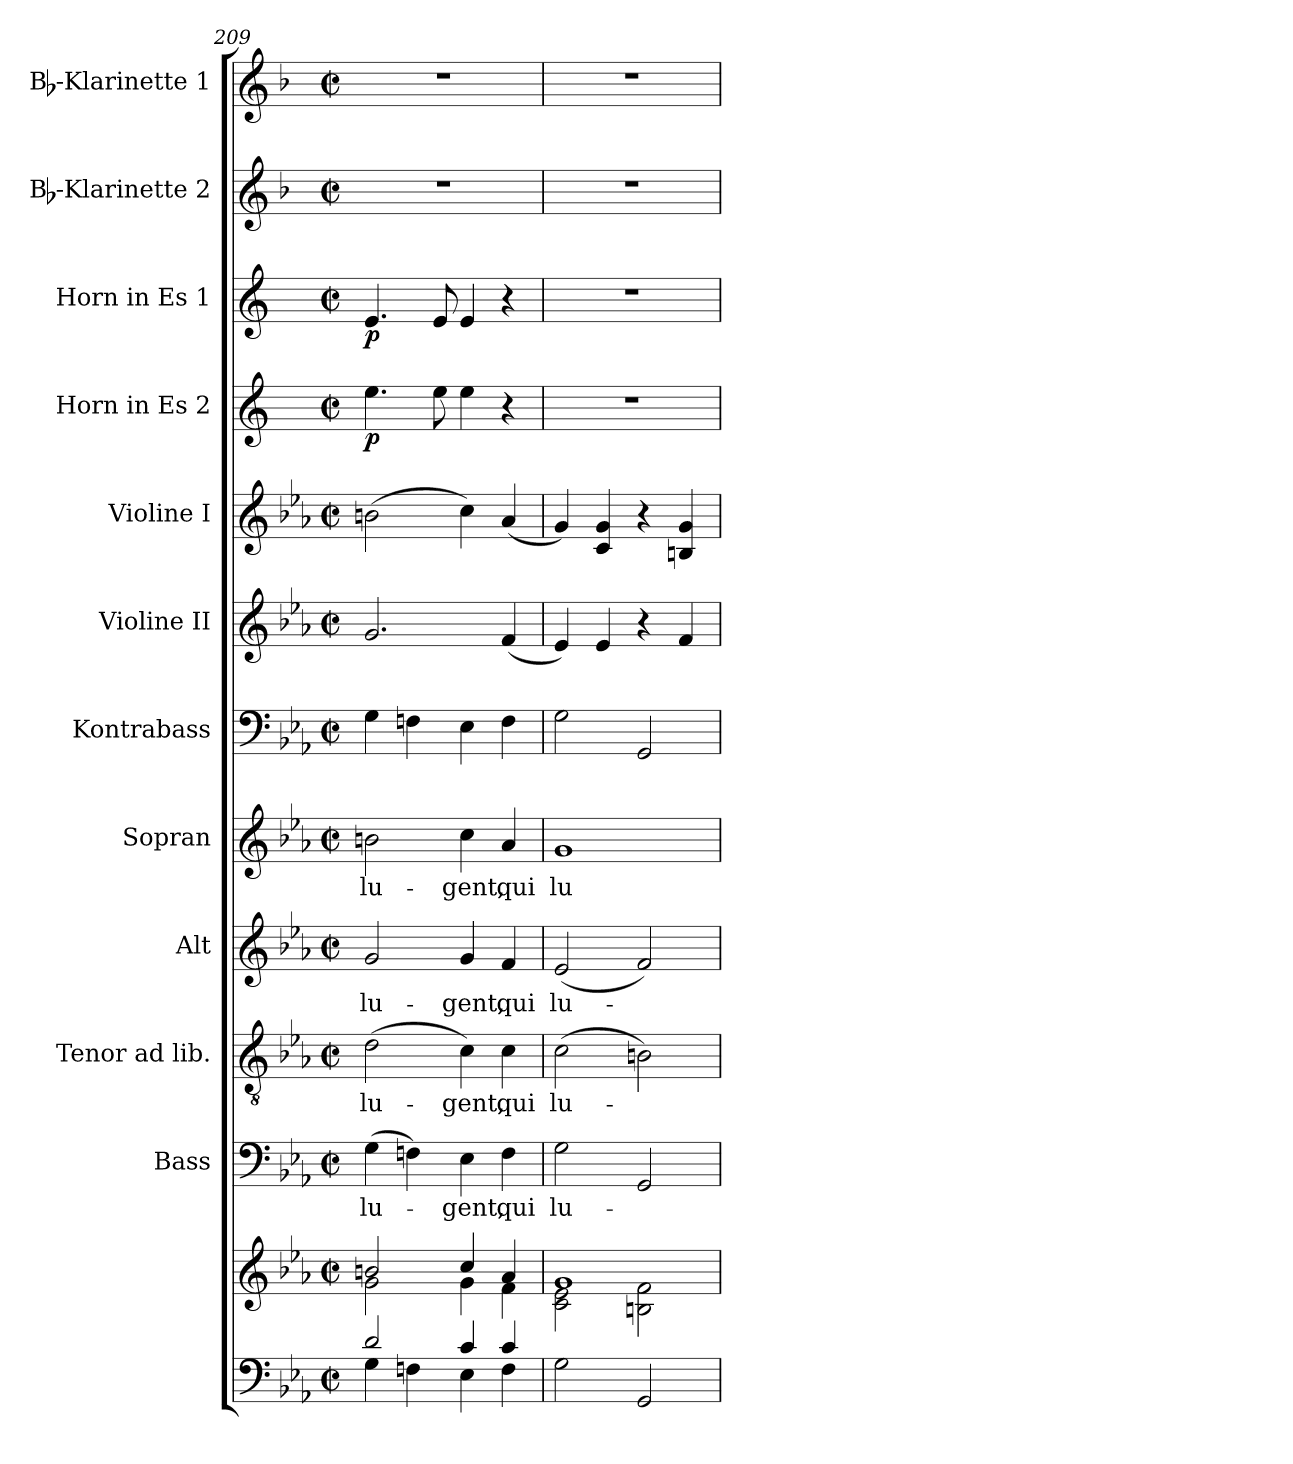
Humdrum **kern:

**kern	**kern	**kern	**text	**kern	**text	**kern	**text	**kern	**text	**kern	**kern	**kern	**kern	**dynam	**kern	**dynam	**kern	**kern
*part12	*part12	*part11	*part11	*part10	*part10	*part9	*part9	*part8	*part8	*part7	*part6	*part5	*part4	*part4	*part3	*part3	*part2	*part1
*staff13	*staff12	*staff11	*staff11	*staff10	*staff10	*staff9	*staff9	*staff8	*staff8	*staff7	*staff6	*staff5	*staff4	*staff4	*staff3	*staff3	*staff2	*staff1
*	*	*I"Bass	*	*I"Tenor ad lib.	*	*I"Alt	*	*I"Sopran	*	*I"Kontrabass	*I"Violine II	*I"Violine I	*I"Horn in Es 2	*	*I"Horn in Es 1	*	*I"Bb-Klarinette 2	*I"Bb-Klarinette 1
*	*	*I'B.	*	*I'T.	*	*I'A.	*	*I'S.	*	*I'Kb.	*I'Vl. II	*I'Vl. I	*	*	*	*	*I'Bb Kl. 2	*I'Bb Kl. 1
*clefF4	*clefG2	*clefF4	*	*clefGv2	*	*clefG2	*	*clefG2	*	*clefF4	*clefG2	*clefG2	*clefG2	*	*clefG2	*	*clefG2	*clefG2
*	*	*	*	*	*	*	*	*	*	*ITrd7c12	*	*	*ITrd5c9	*	*ITrd5c9	*	*ITrd1c2	*ITrd1c2
*k[b-e-a-]	*k[b-e-a-]	*k[b-e-a-]	*	*k[b-e-a-]	*	*k[b-e-a-]	*	*k[b-e-a-]	*	*k[b-e-a-]	*k[b-e-a-]	*k[b-e-a-]	*k[b-e-a-]	*	*k[b-e-a-]	*	*k[b-e-a-]	*k[b-e-a-]
*E-:	*E-:	*E-:	*	*E-:	*	*E-:	*	*E-:	*	*E-:	*E-:	*E-:	*E-:	*	*E-:	*	*E-:	*E-:
*M2/2	*M2/2	*M2/2	*	*M2/2	*	*M2/2	*	*M2/2	*	*M2/2	*M2/2	*M2/2	*M2/2	*	*M2/2	*	*M2/2	*M2/2
*met(c|)	*met(c|)	*met(c|)	*	*met(c|)	*	*met(c|)	*	*met(c|)	*	*met(c|)	*met(c|)	*met(c|)	*met(c|)	*	*met(c|)	*	*met(c|)	*met(c|)
=209	=209	=209	=209	=209	=209	=209	=209	=209	=209	=209	=209	=209	=209	=209	=209	=209	=209	=209
*^	*^	*	*	*	*	*	*	*	*	*	*	*	*	*	*	*	*	*
!	!	!	!	!	!LO:LY:b	!	!LO:LY:b	!	!LO:LY:b	!	!LO:LY:b	!	!	!	!	!LO:DY:b	!	!LO:DY:b	!	!
2d/	4G\	2bn/	2g\	(>4G\	lu-	(>2d\	lu-	2g/	lu-	2bn\	lu-	4GG\	2.g/	(>2bn\	4.g\	p	4.G/	p	1r	1r
.	4Fn\	.	.	4Fn\)	.	.	.	.	.	.	.	4FFn\	.	.	.	.	.	.	.	.
.	.	.	.	.	.	.	.	.	.	.	.	.	.	.	8g\	.	8G/	.	.	.
!	!	!	!	!	!LO:LY:b	!	!LO:LY:b	!	!LO:LY:b	!	!LO:LY:b	!	!	!	!	!	!	!	!	!
4c/	4E-\	4cc/	4g\	4E-\	-gent,	4c\)	-gent,	4g/	-gent,	4cc\	-gent,	4EE-\	.	4cc\)	4g\	.	4G/	.	.	.
!	!	!	!	!	!LO:LY:b	!	!LO:LY:b	!	!LO:LY:b	!	!LO:LY:b	!	!	!	!	!	!	!	!	!
4c/	4F\	4a-/	4f\	4F\	qui	4c\	qui	4f/	qui	4a-/	qui	4FF\	(<4f/	(<4a-/	4r	.	4r	.	.	.
=210	=210	=210	=210	=210	=210	=210	=210	=210	=210	=210	=210	=210	=210	=210	=210	=210	=210	=210	=210	=210
!	!	!	!	!	!LO:LY:b	!	!LO:LY:b	!	!LO:LY:b	!	!LO:LY:b	!	!	!	!	!	!	!	!	!
*v	*v	*	*	*	*	*	*	*	*	*	*	*	*	*	*	*	*	*	*	*
2G\	1g	2c\ 2e-\	2G\	lu-	(>2c\	lu-	(<2e-/	lu-	1g	lu-	2GG\	4e-/)	4g/)	1r	.	1r	.	1r	1r
.	.	.	.	.	.	.	.	.	.	.	.	4e-/	4c/ 4g/	.	.	.	.	.	.
2GG/	.	2Bn\ 2f\	2GG/	.	2Bn\)	.	2f/)	.	.	.	2GGG/	4r	4r	.	.	.	.	.	.
.	.	.	.	.	.	.	.	.	.	.	.	4f/	4Bn/ 4g/	.	.	.	.	.	.
*	*v	*v	*	*	*	*	*	*	*	*	*	*	*	*	*	*	*	*	*
=	=	=	=	=	=	=	=	=	=	=	=	=	=	=	=	=	=	=
*-	*-	*-	*-	*-	*-	*-	*-	*-	*-	*-	*-	*-	*-	*-	*-	*-	*-	*-
